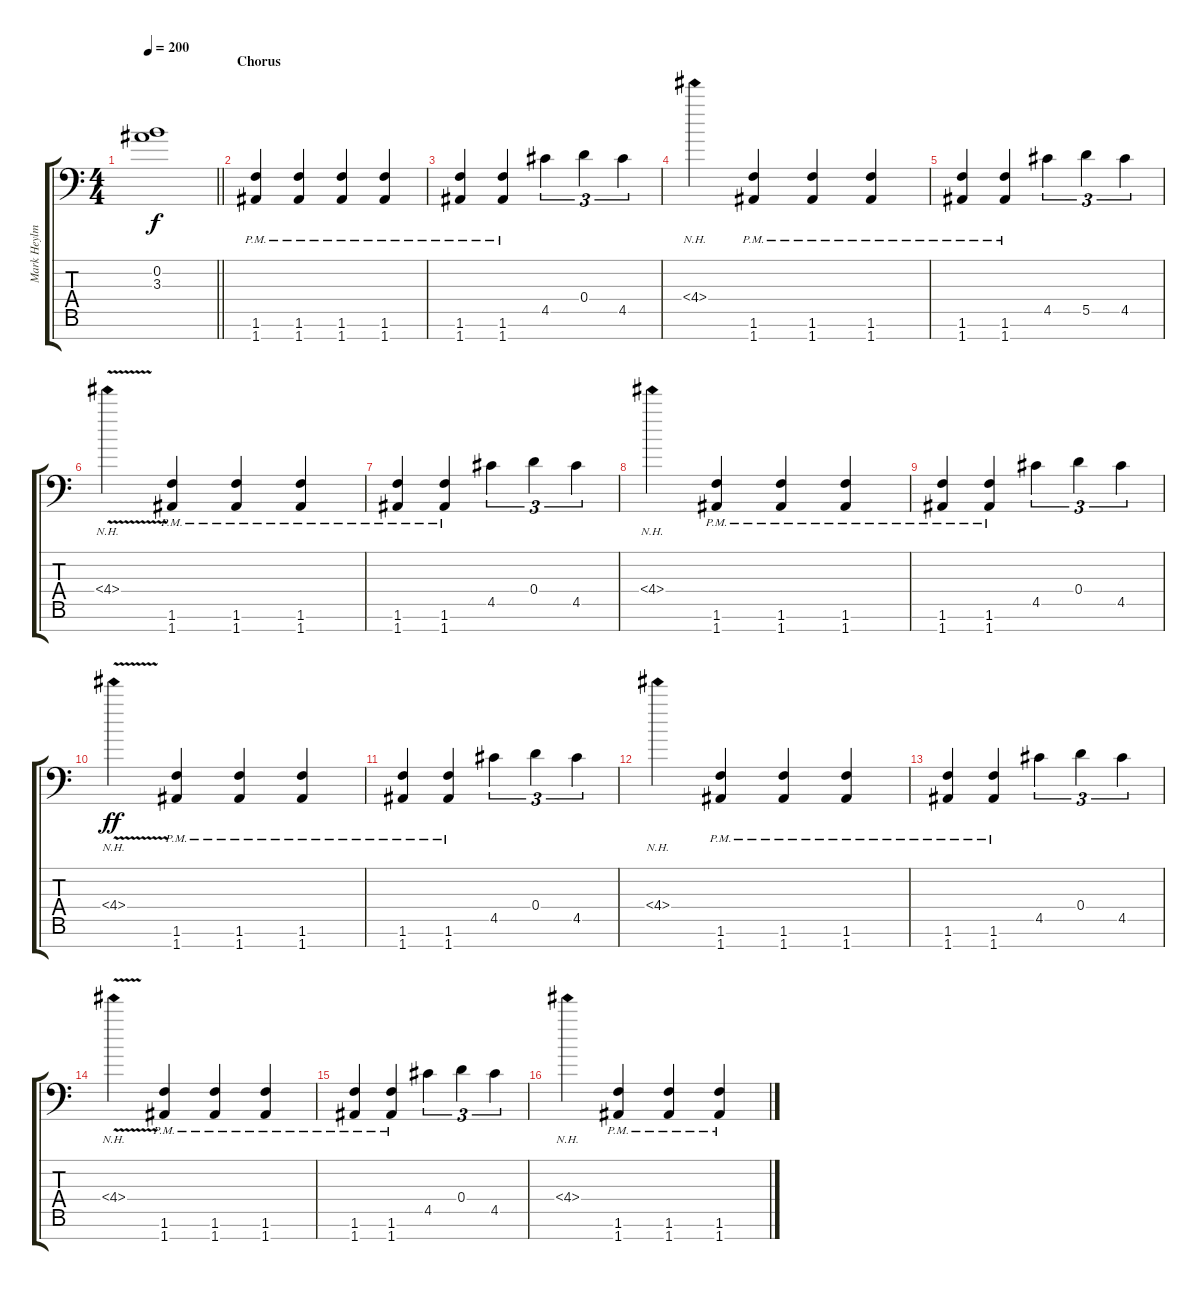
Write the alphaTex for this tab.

\track ("Mark Heylmun" "Mark Heylm") {instrument distortionguitar}
\staff {score tabs}
\tuning (E4 B3 G3 D3 A2 E2 A1) {hide}
\ts (4 4)
\tempo 200
\clef f4
\barLineRight lightlight
\ks c
(0.2 3.3).1{dy f} |
\section ("" "Chorus")
(1.6{pm} 1.7{pm}).4 (1.6{pm} 1.7{pm}).4 (1.6{pm} 1.7{pm}).4 (1.6{pm} 1.7{pm}).4 |
(1.6{pm} 1.7{pm}).4 (1.6{pm} 1.7{pm}).4 4.5.4{tu (3 2)} 0.4.4{tu (3 2)} 4.5.4{tu (3 2)} |
4.4{nh}.4 (1.6{pm} 1.7{pm}).4 (1.6{pm} 1.7{pm}).4 (1.6{pm} 1.7{pm}).4 |
(1.6{pm} 1.7{pm}).4 (1.6{pm} 1.7{pm}).4 4.5.4{tu (3 2)} 5.5.4{tu (3 2)} 4.5.4{tu (3 2)} |
4.4{nh v}.4 (1.6{pm} 1.7{pm}).4 (1.6{pm} 1.7{pm}).4 (1.6{pm} 1.7{pm}).4 |
(1.6{pm} 1.7{pm}).4 (1.6{pm} 1.7{pm}).4 4.5.4{tu (3 2)} 0.4.4{tu (3 2)} 4.5.4{tu (3 2)} |
4.4{nh}.4 (1.6{pm} 1.7{pm}).4 (1.6{pm} 1.7{pm}).4 (1.6{pm} 1.7{pm}).4 |
(1.6{pm} 1.7{pm}).4 (1.6{pm} 1.7{pm}).4 4.5.4{tu (3 2)} 0.4.4{tu (3 2)} 4.5.4{tu (3 2)} |
4.4{nh v}.4{dy ff} (1.6{pm} 1.7{pm}).4 (1.6{pm} 1.7{pm}).4 (1.6{pm} 1.7{pm}).4 |
(1.6{pm} 1.7{pm}).4 (1.6{pm} 1.7{pm}).4 4.5.4{tu (3 2)} 0.4.4{tu (3 2)} 4.5.4{tu (3 2)} |
4.4{nh}.4 (1.6{pm} 1.7{pm}).4 (1.6{pm} 1.7{pm}).4 (1.6{pm} 1.7{pm}).4 |
(1.6{pm} 1.7{pm}).4 (1.6{pm} 1.7{pm}).4 4.5.4{tu (3 2)} 0.4.4{tu (3 2)} 4.5.4{tu (3 2)} |
4.4{nh v}.4 (1.6{pm} 1.7{pm}).4 (1.6{pm} 1.7{pm}).4 (1.6{pm} 1.7{pm}).4 |
(1.6{pm} 1.7{pm}).4 (1.6{pm} 1.7{pm}).4 4.5.4{tu (3 2)} 0.4.4{tu (3 2)} 4.5.4{tu (3 2)} |
4.4{nh}.4 (1.6{pm} 1.7{pm}).4 (1.6{pm} 1.7{pm}).4 (1.6{pm} 1.7{pm}).4
